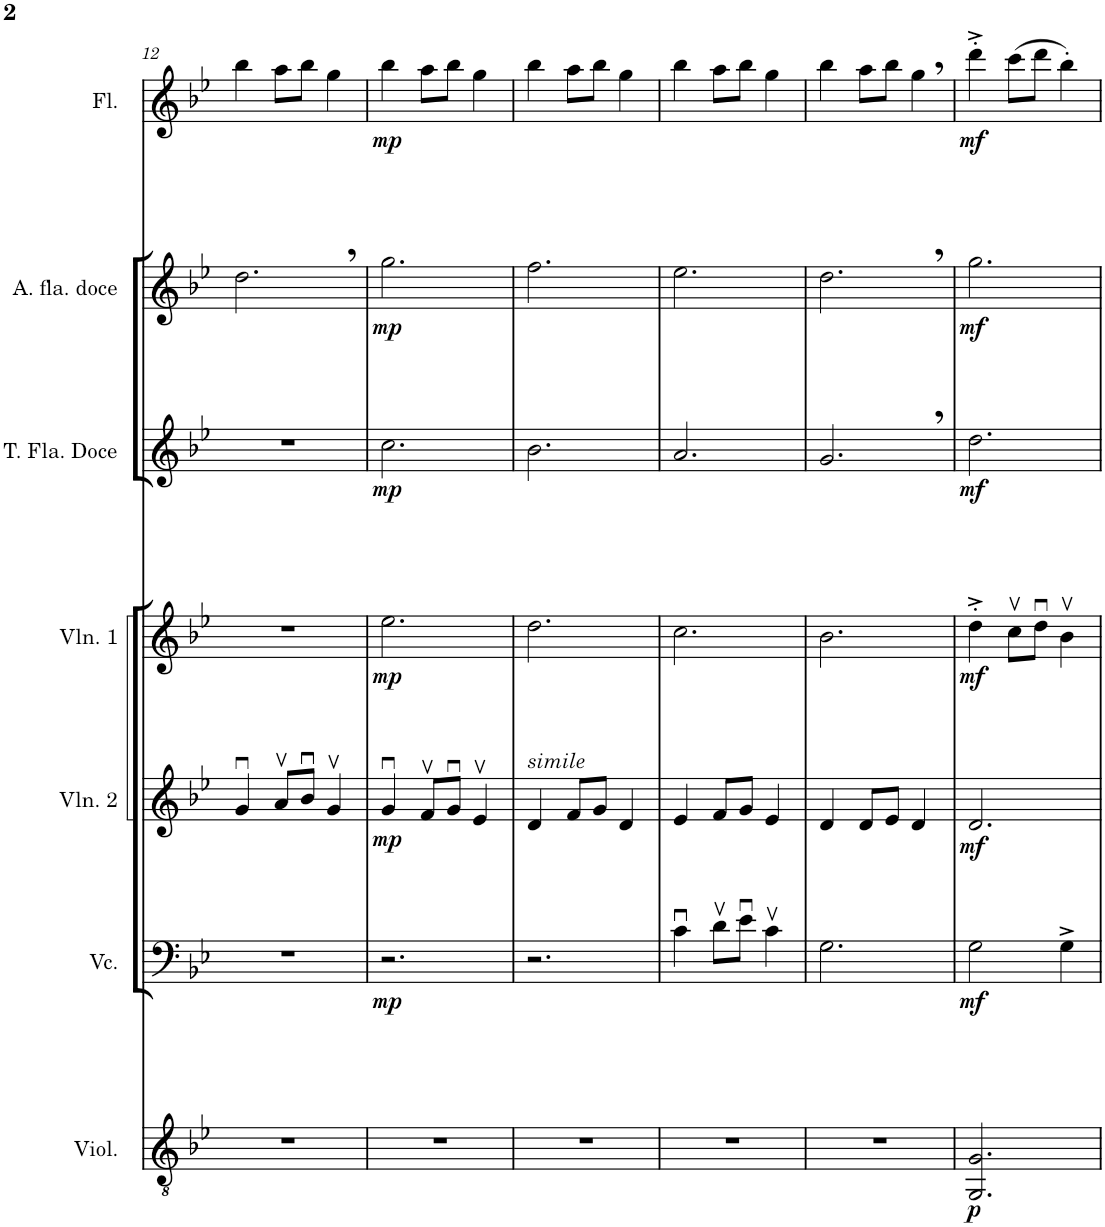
**kern	**dynam	**kern	**dynam	**kern	**dynam	**kern	**dynam	**kern	**dynam	**kern	**dynam	**kern	**dynam
*part7	*part7	*part6	*part6	*part5	*part5	*part4	*part4	*part3	*part3	*part2	*part2	*part1	*part1
*staff7	*staff7	*staff6	*staff6	*staff5	*staff5	*staff4	*staff4	*staff3	*staff3	*staff2	*staff2	*staff1	*staff1
*I"Violão	*	*I"Violoncelo	*	*I"Violino 2	*	*I"Violino 1	*	*I"Flauta Doce Tenor	*	*I"Flauta Doce Contralto	*	*I"Flauta Transversal (solista)	*
*I'Viol.	*	*I'Vc.	*	*I'Vln. 2	*	*I'Vln. 1	*	*	*	*	*	*I'Fl.	*
!!LO:PB:g=z
*clefGv2	*	*clefF4	*	*clefG2	*	*clefG2	*	*clefG2	*	*clefG2	*	*clefG2	*
*k[b-e-]	*	*k[b-e-]	*	*k[b-e-]	*	*k[b-e-]	*	*k[b-e-]	*	*k[b-e-]	*	*k[b-e-]	*
*M3/4	*	*M3/4	*	*M3/4	*	*M3/4	*	*M3/4	*	*M3/4	*	*M3/4	*
=12	=12	=12	=12	=12	=12	=12	=12	=12	=12	=12	=12	=12	=12
2.r	.	2.r	.	4gu/	.	2.r	.	2.r	.	2.dd,\	.	4bb-\	.
.	.	.	.	8av/L	.	.	.	.	.	.	.	8aa\L	.
.	.	.	.	8b-u/J	.	.	.	.	.	.	.	8bb-\J	.
.	.	.	.	4gv/	.	.	.	.	.	.	.	4gg\	.
=13	=13	=13	=13	=13	=13	=13	=13	=13	=13	=13	=13	=13	=13
!	!	!	!LO:DY:b	!	!LO:DY:b	!	!LO:DY:b	!	!LO:DY:b	!	!LO:DY:b	!	!LO:DY:b
2.r	.	2.r	mp	4gu/	mp	2.ee-\	mp	2.cc\	mp	2.gg\	mp	4bb-\	mp
.	.	.	.	8fv/L	.	.	.	.	.	.	.	8aa\L	.
.	.	.	.	8gu/J	.	.	.	.	.	.	.	8bb-\J	.
.	.	.	.	4e-v/	.	.	.	.	.	.	.	4gg\	.
=14	=14	=14	=14	=14	=14	=14	=14	=14	=14	=14	=14	=14	=14
!	!	!	!	!LO:TX:a:i:t=simile	!	!	!	!	!	!	!	!	!
2.r	.	2.r	.	4d/	.	2.dd\	.	2.b-\	.	2.ff\	.	4bb-\	.
.	.	.	.	8f/L	.	.	.	.	.	.	.	8aa\L	.
.	.	.	.	8g/J	.	.	.	.	.	.	.	8bb-\J	.
.	.	.	.	4d/	.	.	.	.	.	.	.	4gg\	.
=15	=15	=15	=15	=15	=15	=15	=15	=15	=15	=15	=15	=15	=15
2.r	.	4cu\	.	4e-/	.	2.cc\	.	2.a/	.	2.ee-\	.	4bb-\	.
.	.	8dv\L	.	8f/L	.	.	.	.	.	.	.	8aa\L	.
.	.	8e-u\J	.	8g/J	.	.	.	.	.	.	.	8bb-\J	.
.	.	4cv\	.	4e-/	.	.	.	.	.	.	.	4gg\	.
=16	=16	=16	=16	=16	=16	=16	=16	=16	=16	=16	=16	=16	=16
2.r	.	2.G\	.	4d/	.	2.b-\	.	2.g,/	.	2.dd,\	.	4bb-\	.
.	.	.	.	8d/L	.	.	.	.	.	.	.	8aa\L	.
.	.	.	.	8e-/J	.	.	.	.	.	.	.	8bb-\J	.
.	.	.	.	4d/	.	.	.	.	.	.	.	4gg,\	.
=17	=17	=17	=17	=17	=17	=17	=17	=17	=17	=17	=17	=17	=17
!	!LO:DY:b	!	!LO:DY:b	!	!LO:DY:b	!	!LO:DY:b	!	!LO:DY:b	!	!LO:DY:b	!	!LO:DY:b
2.GG/ 2.G/	p	2G\	mf	2.d/	mf	4dd^'\	mf	2.dd\	mf	2.gg\	mf	4ddd^'\	mf
.	.	.	.	.	.	8ccv\L	.	.	.	.	.	(8ccc\L	.
.	.	.	.	.	.	8ddu\J	.	.	.	.	.	8ddd\J	.
.	.	4G^\	.	.	.	4b-v\	.	.	.	.	.	4bb-'\)	.
=	=	=	=	=	=	=	=	=	=	=	=	=	=
*-	*-	*-	*-	*-	*-	*-	*-	*-	*-	*-	*-	*-	*-
